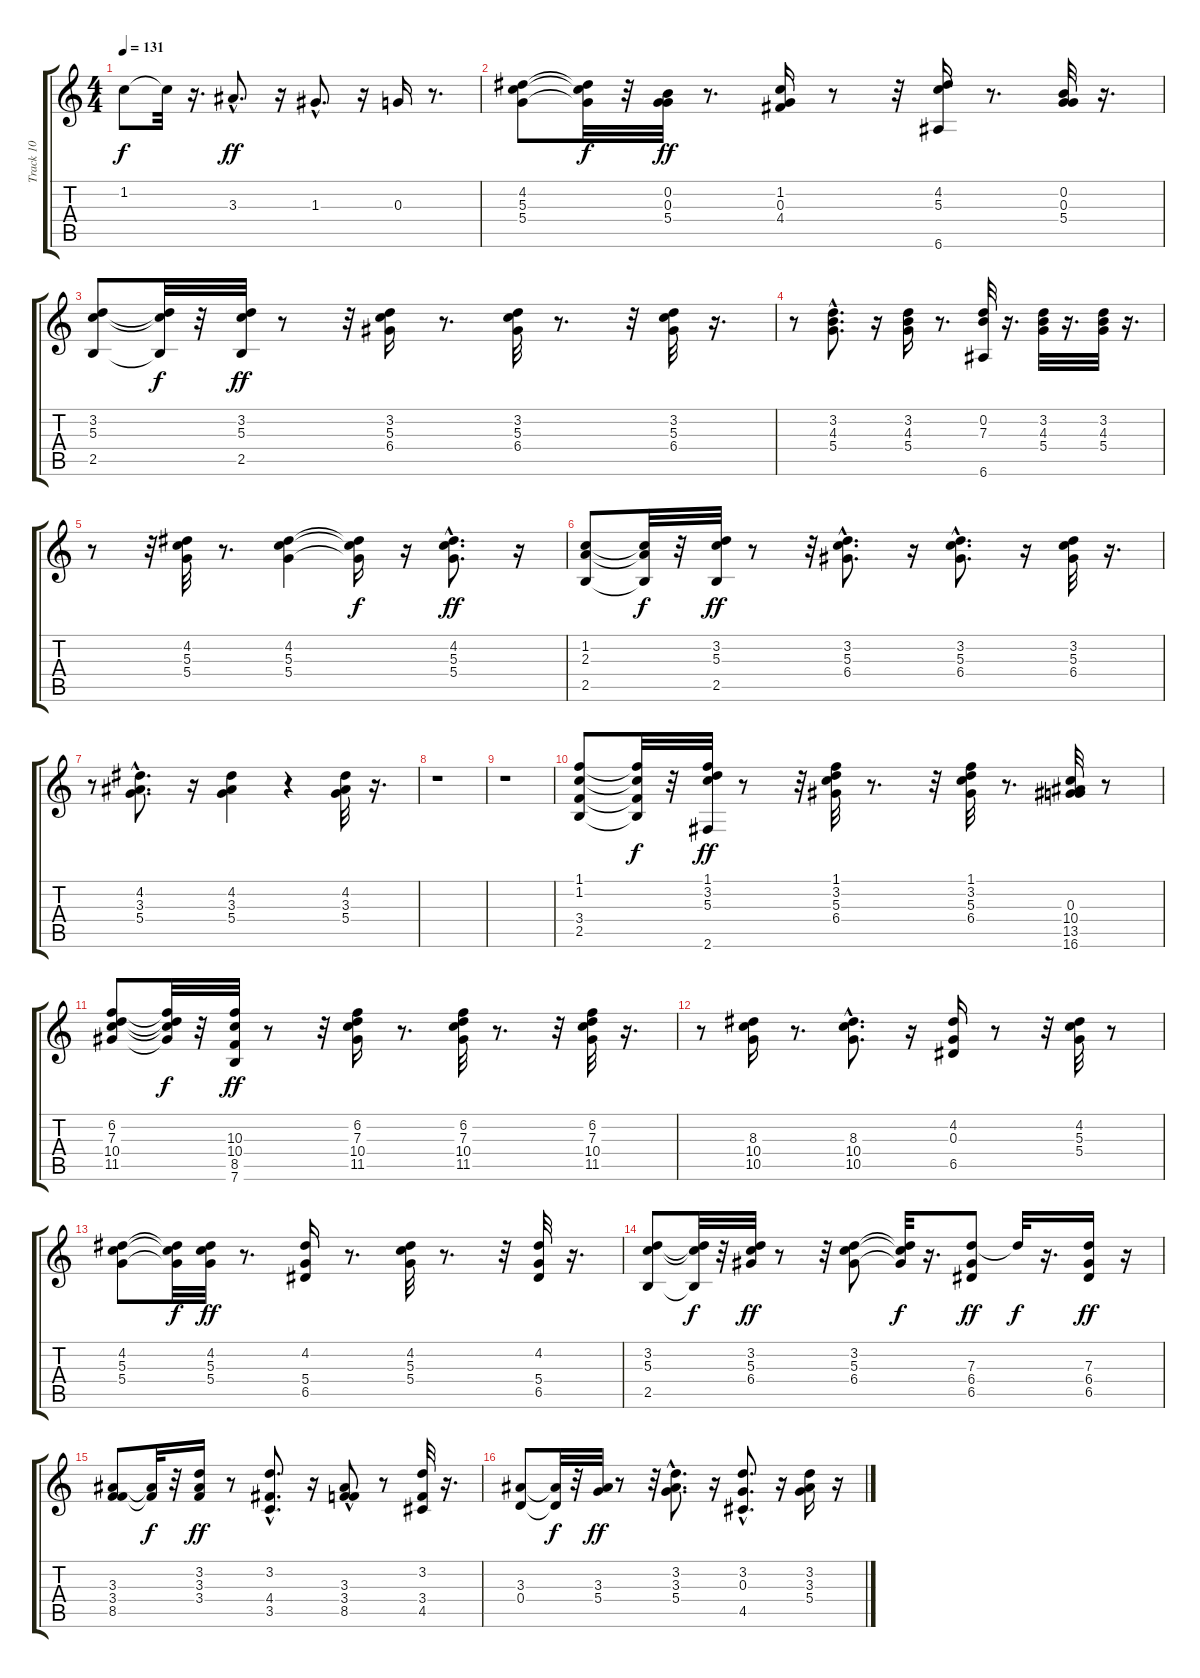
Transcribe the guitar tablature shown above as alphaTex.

\track ("Track 10" "Track 10") {instrument acousticguitarsteel}
\staff {score tabs}
\tuning (E4 B3 G3 D3 A2 E2) {hide}
\ts (4 4)
\tempo 131
\clef g2
\ks c
1.2{t}.8{dy f} 1.2{t}.32 r.16{d} 3.3{hac}.8{d dy ff} r.16 1.3{hac}.8{d} r.16 0.3.16 r.8{d} |
(4.2 5.3 5.4).8 (4.2{t} 5.3{t} 5.4{t}).32{dy f} r.32 (0.2 0.3 5.4).32{dy ff} r.8{d} (1.2 0.3 4.4).16 r.8 r.32 (4.2 5.3 6.6).16 r.8{d} (0.2 0.3 5.4).32 r.16{d} |
(3.2 5.3 2.5).8 (3.2{t} 5.3{t} 2.5{t}).32{dy f} r.32 (3.2 5.3 2.5).32{dy ff} r.8 r.32 (3.2 5.3 6.4).16 r.8{d} (3.2 5.3 6.4).32 r.8{d} r.32 (3.2 5.3 6.4).32 r.16{d} |
r.8 (3.2{hac} 4.3{hac} 5.4{hac}).8{d} r.16 (3.2 4.3 5.4).16 r.8{d} (0.2 7.3 6.6).32 r.16{d} (3.2 4.3 5.4).32 r.16{d} (3.2 4.3 5.4).32 r.16{d} |
r.8 r.32 (4.2 5.3 5.4).32 r.8{d} (4.2 5.3 5.4).4 (4.2{t} 5.3{t} 5.4{t}).16{dy f} r.16 (4.2{hac} 5.3{hac} 5.4).8{d dy ff} r.16 |
(1.2 2.3 2.5).8 (1.2{t} 2.3{t} 2.5{t}).32{dy f} r.32 (3.2 5.3 2.5).32{dy ff} r.8 r.32 (3.2{hac} 5.3{hac} 6.4{hac}).8{d} r.16 (3.2{hac} 5.3{hac} 6.4{hac}).8{d} r.16 (3.2 5.3 6.4).32 r.16{d} |
r.8 (4.2{hac} 3.3 5.4{hac}).8{d} r.16 (4.2 3.3 5.4).4 r.4 (4.2 3.3 5.4).32 r.16{d} |
r.1 |
r.1 |
(1.1 1.2 3.4 2.5).8 (1.1{t} 1.2{t} 3.4{t} 2.5{t}).32{dy f} r.32 (1.1 3.2 5.3 2.6).32{dy ff} r.8 r.32 (1.1 3.2 5.3 6.4).32 r.8{d} r.32 (1.1 3.2 5.3 6.4).32 r.8{d} (0.3 10.4 13.5 16.6).32 r.8 |
(6.2 7.3 10.4 11.5).8 (6.2{t} 7.3{t} 10.4{t} 11.5{t}).32{dy f} r.32 (10.3 10.4 8.5 7.6).32{dy ff} r.8 r.32 (6.2 7.3 10.4 11.5).16 r.8{d} (6.2 7.3 10.4 11.5).32 r.8{d} r.32 (6.2 7.3 10.4 11.5).32 r.16{d} |
r.8 (8.3 10.4 10.5).16 r.8{d} (8.3{hac} 10.4{hac} 10.5{hac}).8{d} r.16 (4.2 0.3 6.5).16 r.8 r.32 (4.2 5.3 5.4).32 r.8 |
(4.2 5.3 5.4).8 (4.2{t} 5.3{t} 5.4{t}).32{dy f} (4.2 5.3 5.4).32{dy ff} r.8{d} (4.2 5.4 6.5).16 r.8{d} (4.2 5.3 5.4).32 r.8{d} r.32 (4.2 5.4 6.5).32 r.16{d} |
(3.2 5.3 2.5).8 (3.2{t} 5.3{t} 2.5{t}).32{dy f} r.32 (3.2 5.3 6.4).32{dy ff} r.8 r.32 (3.2 5.3 6.4).8 (3.2{t} 5.3{t} 6.4{t}).32{dy f} r.16{d} (7.3 6.4 6.5).8{dy ff} 7.3{t}.32{dy f} r.16{d} (7.3 6.4 6.5).16{dy ff} r.16 |
(3.3 3.4 8.5).8 (3.3{t} 3.4{t}).32{dy f} r.32 (3.2 3.3 3.4).16{dy ff} r.8 (3.2{hac} 4.4 3.5).8{d} r.16 (3.3{hac} 3.4 8.5).8 r.8 (3.2 3.4 4.5).32 r.16{d} |
(3.3 0.4).8 (3.3{t} 0.4{t}).32{dy f} r.32 (3.3 5.4).32{dy ff} r.8 r.32 (3.2{hac} 3.3{hac} 5.4{hac}).8{d} r.16 (3.2{hac} 0.3{hac} 4.5{hac}).8{d} r.16 (3.2 3.3 5.4).16 r.16
